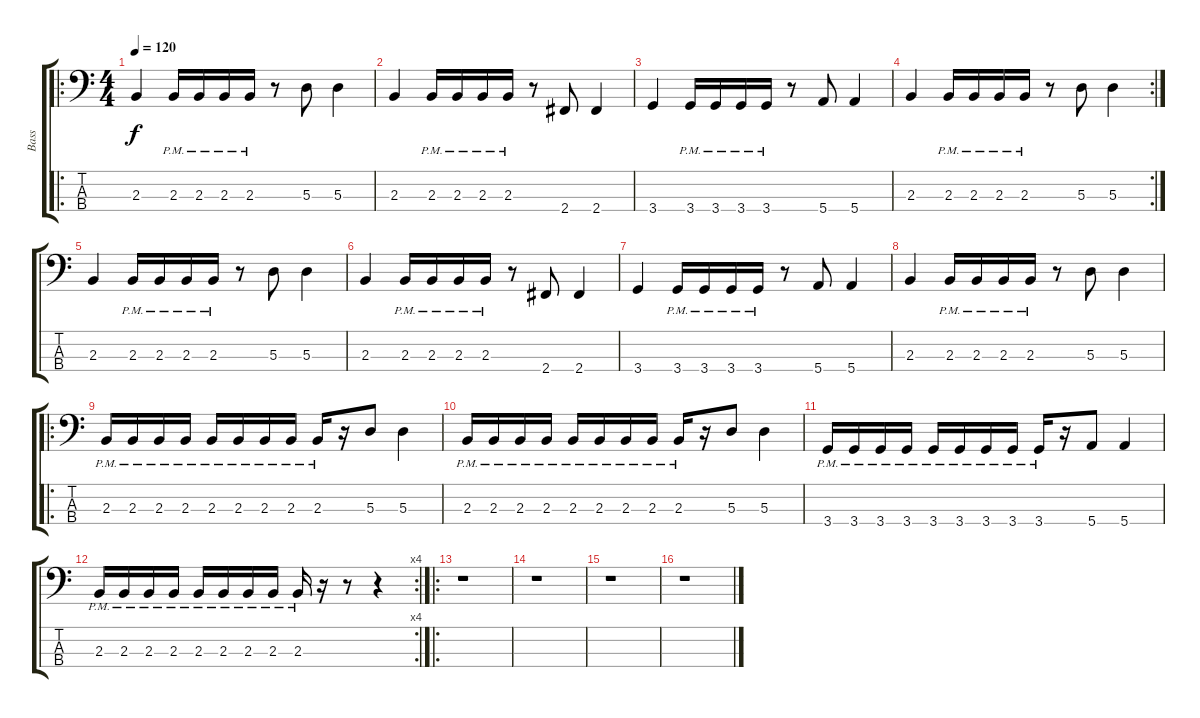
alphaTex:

\track ("Bass" "Bass") {instrument electricbassfinger}
\staff {score tabs}
\tuning (G2 D2 A1 E1) {hide}
\ro
\ts (4 4)
\tempo 120
\clef f4
\ks c
2.3.4{dy f} 2.3{pm}.16 2.3{pm}.16 2.3{pm}.16 2.3{pm}.16 r.8 5.3.8 5.3.4 |
2.3.4 2.3{pm}.16 2.3{pm}.16 2.3{pm}.16 2.3{pm}.16 r.8 2.4.8 2.4.4 |
3.4.4 3.4{pm}.16 3.4{pm}.16 3.4{pm}.16 3.4{pm}.16 r.8 5.4.8 5.4.4 |
\rc 2
2.3.4 2.3{pm}.16 2.3{pm}.16 2.3{pm}.16 2.3{pm}.16 r.8 5.3.8 5.3.4 |
2.3.4 2.3{pm}.16 2.3{pm}.16 2.3{pm}.16 2.3{pm}.16 r.8 5.3.8 5.3.4 |
2.3.4 2.3{pm}.16 2.3{pm}.16 2.3{pm}.16 2.3{pm}.16 r.8 2.4.8 2.4.4 |
3.4.4 3.4{pm}.16 3.4{pm}.16 3.4{pm}.16 3.4{pm}.16 r.8 5.4.8 5.4.4 |
2.3.4 2.3{pm}.16 2.3{pm}.16 2.3{pm}.16 2.3{pm}.16 r.8 5.3.8 5.3.4 |
\ro
2.3{pm}.16 2.3{pm}.16 2.3{pm}.16 2.3{pm}.16 2.3{pm}.16 2.3{pm}.16 2.3{pm}.16 2.3{pm}.16 2.3{pm}.16 r.16 5.3.8 5.3.4 |
2.3{pm}.16 2.3{pm}.16 2.3{pm}.16 2.3{pm}.16 2.3{pm}.16 2.3{pm}.16 2.3{pm}.16 2.3{pm}.16 2.3{pm}.16 r.16 5.3.8 5.3.4 |
3.4{pm}.16 3.4{pm}.16 3.4{pm}.16 3.4{pm}.16 3.4{pm}.16 3.4{pm}.16 3.4{pm}.16 3.4{pm}.16 3.4{pm}.16 r.16 5.4.8 5.4.4 |
\rc 4
2.3{pm}.16 2.3{pm}.16 2.3{pm}.16 2.3{pm}.16 2.3{pm}.16 2.3{pm}.16 2.3{pm}.16 2.3{pm}.16 2.3{pm}.16 r.16 r.8 r.4 |
\ro
r.1 |
r.1 |
r.1 |
r.1
